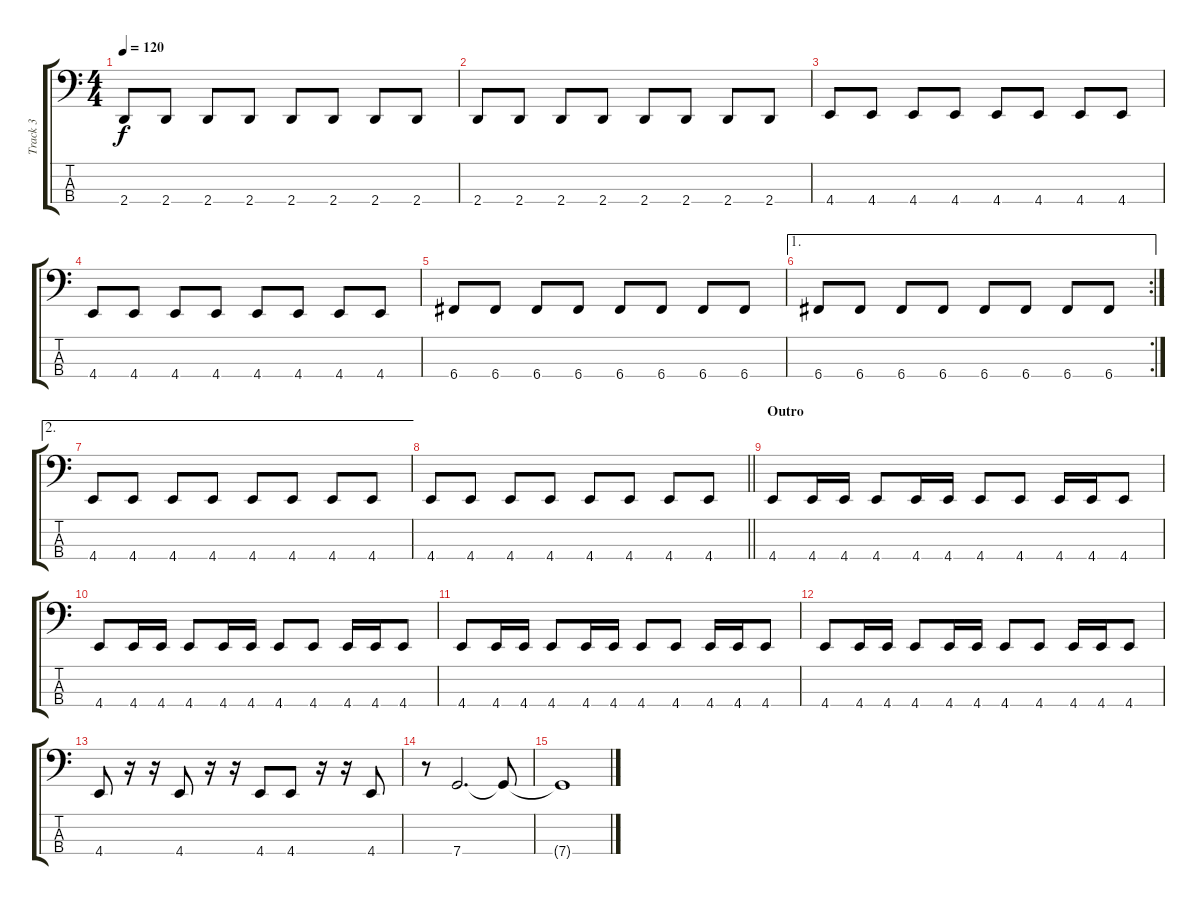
\track ("Track 3" "Track 3") {instrument electricbassfinger}
\staff {score tabs}
\tuning (F2 C2 G1 C1) {hide}
\ts (4 4)
\tempo 120
\clef f4
\ks c
2.4.8{dy f} 2.4.8 2.4.8 2.4.8 2.4.8 2.4.8 2.4.8 2.4.8 |
2.4.8 2.4.8 2.4.8 2.4.8 2.4.8 2.4.8 2.4.8 2.4.8 |
4.4.8 4.4.8 4.4.8 4.4.8 4.4.8 4.4.8 4.4.8 4.4.8 |
4.4.8 4.4.8 4.4.8 4.4.8 4.4.8 4.4.8 4.4.8 4.4.8 |
6.4.8 6.4.8 6.4.8 6.4.8 6.4.8 6.4.8 6.4.8 6.4.8 |
\ae 1
\rc 2
6.4.8 6.4.8 6.4.8 6.4.8 6.4.8 6.4.8 6.4.8 6.4.8 |
\ae 2
4.4.8 4.4.8 4.4.8 4.4.8 4.4.8 4.4.8 4.4.8 4.4.8 |
\barLineRight lightlight
4.4.8 4.4.8 4.4.8 4.4.8 4.4.8 4.4.8 4.4.8 4.4.8 |
\section ("" "Outro")
4.4.8 4.4.16 4.4.16 4.4.8 4.4.16 4.4.16 4.4.8 4.4.8 4.4.16 4.4.16 4.4.8 |
4.4.8 4.4.16 4.4.16 4.4.8 4.4.16 4.4.16 4.4.8 4.4.8 4.4.16 4.4.16 4.4.8 |
4.4.8 4.4.16 4.4.16 4.4.8 4.4.16 4.4.16 4.4.8 4.4.8 4.4.16 4.4.16 4.4.8 |
4.4.8 4.4.16 4.4.16 4.4.8 4.4.16 4.4.16 4.4.8 4.4.8 4.4.16 4.4.16 4.4.8 |
4.4.8 r.16 r.16 4.4.8 r.16 r.16 4.4.8 4.4.8 r.16 r.16 4.4.8 |
r.8 7.4.2{d} 7.4{t}.8 |
7.4{t}.1
